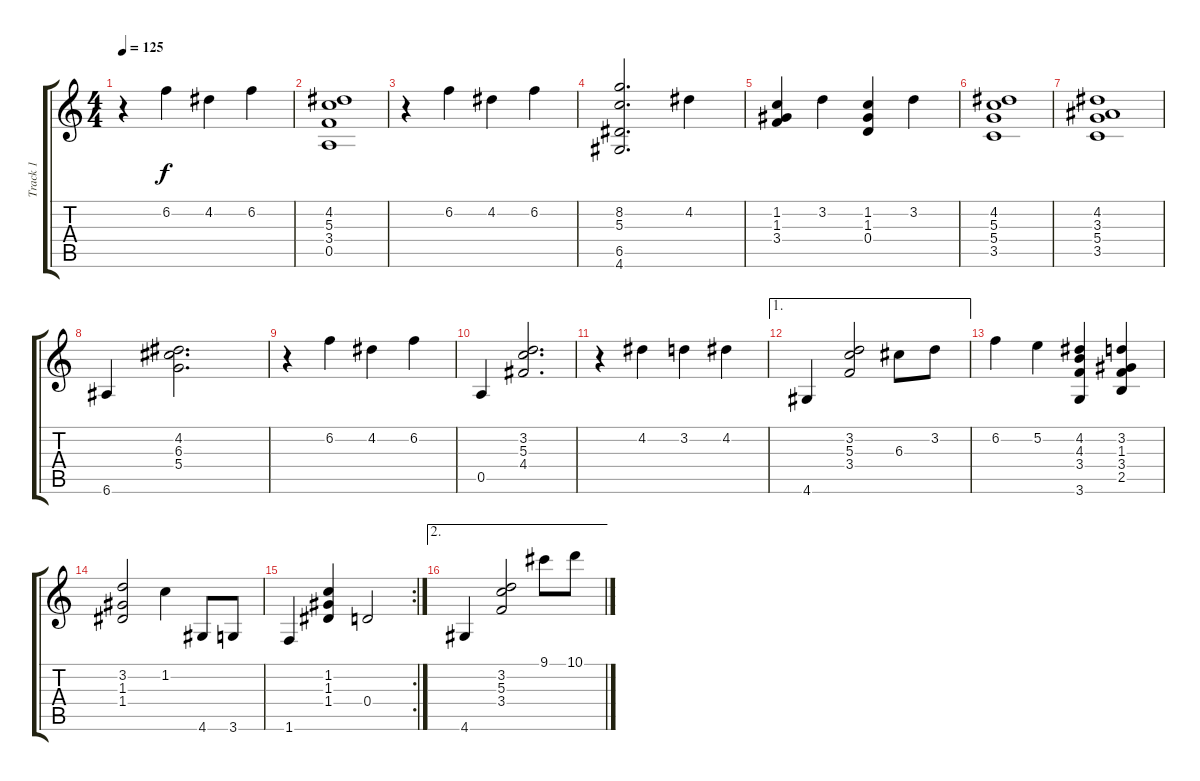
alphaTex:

\track ("Track 1" "Track 1") {instrument acousticguitarsteel}
\staff {score tabs}
\tuning (E4 B3 G3 D3 A2 E2) {hide}
\ts (4 4)
\tempo 125
\clef g2
\ks c
r.4{dy f} 6.2.4 4.2.4 6.2.4 |
(4.2 5.3 3.4 0.5).1 |
r.4 6.2.4 4.2.4 6.2.4 |
(8.2 5.3 6.5 4.6).2{d} 4.2.4 |
(1.2 1.3 3.4).4 3.2.4 (1.2 1.3 0.4).4 3.2.4 |
(4.2 5.3 5.4 3.5).1 |
(4.2 3.3 5.4 3.5).1 |
6.6.4 (4.2 6.3 5.4).2{d} |
r.4 6.2.4 4.2.4 6.2.4 |
0.5.4 (3.2 5.3 4.4).2{d} |
r.4 4.2.4 3.2.4 4.2.4 |
\ae 1
4.6.4 (3.2 5.3 3.4).2 6.3.8 3.2.8 |
6.2.4 5.2.4 (4.2 4.3 3.4 3.6).4 (3.2 1.3 3.4 2.5).4 |
(3.2 1.3 1.4).2 1.2.4 4.6.8 3.6.8 |
\rc 2
1.6.4 (1.2 1.3 1.4).4 0.4.2 |
\ae 2
4.6.4 (3.2 5.3 3.4).2 9.1.8 10.1.8
